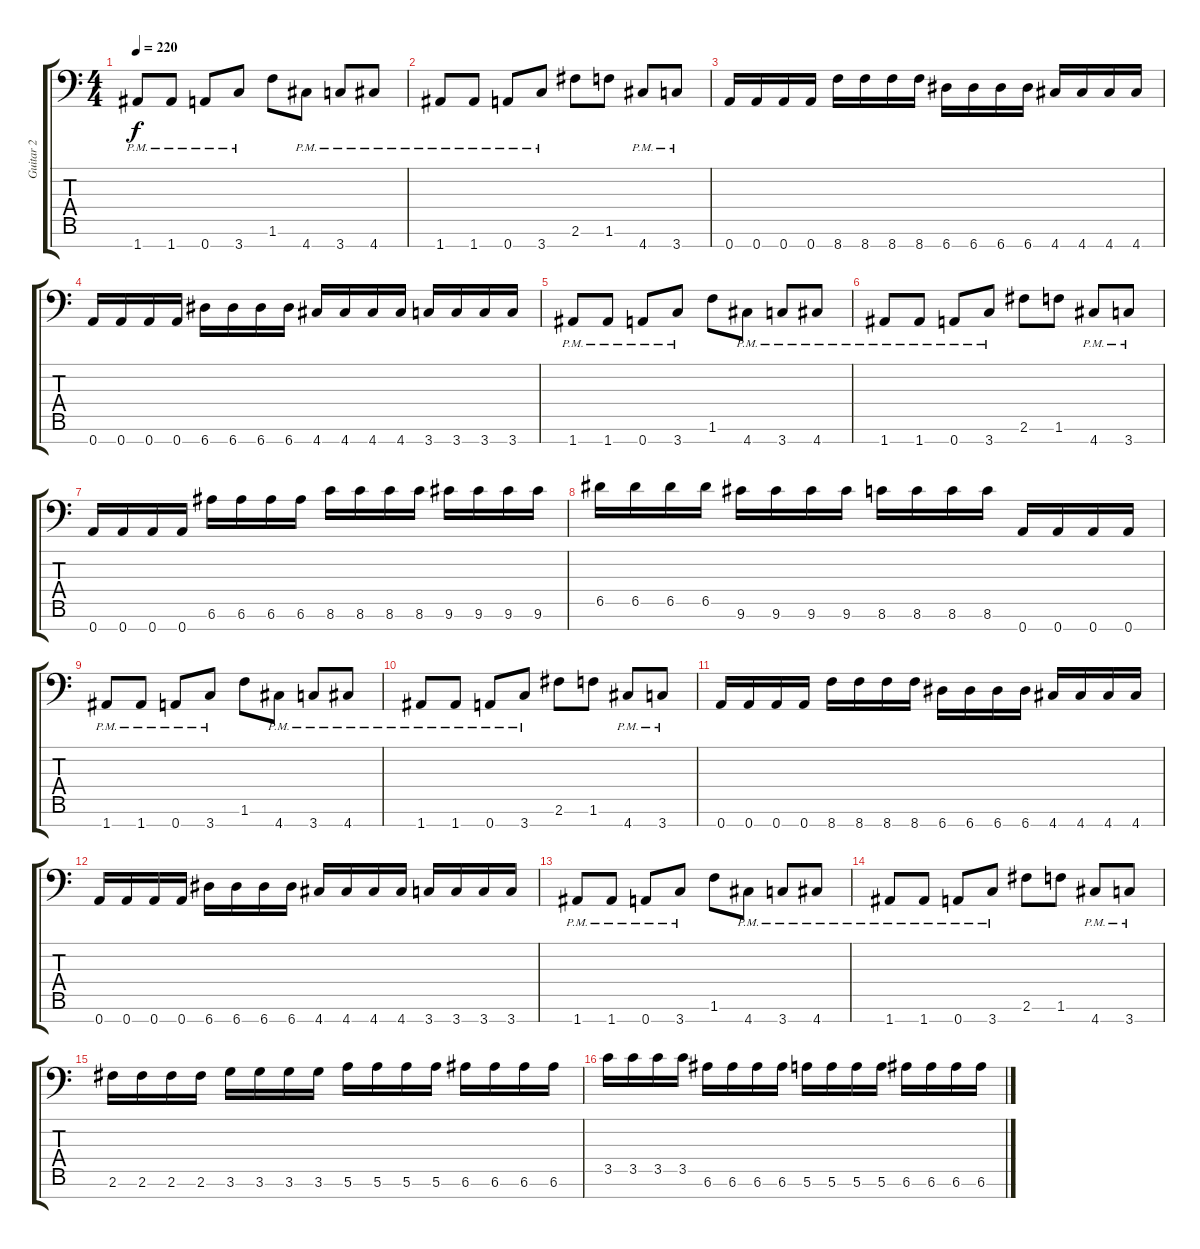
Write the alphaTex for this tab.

\track ("Guitar 2" "Guitar 2") {instrument distortionguitar}
\staff {score tabs}
\tuning (E4 B3 G3 D3 A2 E2 A1) {hide}
\ts (4 4)
\tempo 220
\clef f4
\ks c
1.7{pm}.8{dy f} 1.7{pm}.8 0.7{pm}.8 3.7{pm}.8 1.6.8 4.7{pm}.8 3.7{pm}.8 4.7{pm}.8 |
1.7{pm}.8 1.7{pm}.8 0.7{pm}.8 3.7{pm}.8 2.6.8 1.6.8 4.7{pm}.8 3.7{pm}.8 |
0.7.16 0.7.16 0.7.16 0.7.16 8.7.16 8.7.16 8.7.16 8.7.16 6.7.16 6.7.16 6.7.16 6.7.16 4.7.16 4.7.16 4.7.16 4.7.16 |
0.7.16 0.7.16 0.7.16 0.7.16 6.7.16 6.7.16 6.7.16 6.7.16 4.7.16 4.7.16 4.7.16 4.7.16 3.7.16 3.7.16 3.7.16 3.7.16 |
1.7{pm}.8 1.7{pm}.8 0.7{pm}.8 3.7{pm}.8 1.6.8 4.7{pm}.8 3.7{pm}.8 4.7{pm}.8 |
1.7{pm}.8 1.7{pm}.8 0.7{pm}.8 3.7{pm}.8 2.6.8 1.6.8 4.7{pm}.8 3.7{pm}.8 |
0.7.16 0.7.16 0.7.16 0.7.16 6.6.16 6.6.16 6.6.16 6.6.16 8.6.16 8.6.16 8.6.16 8.6.16 9.6.16 9.6.16 9.6.16 9.6.16 |
6.5.16 6.5.16 6.5.16 6.5.16 9.6.16 9.6.16 9.6.16 9.6.16 8.6.16 8.6.16 8.6.16 8.6.16 0.7.16 0.7.16 0.7.16 0.7.16 |
1.7{pm}.8 1.7{pm}.8 0.7{pm}.8 3.7{pm}.8 1.6.8 4.7{pm}.8 3.7{pm}.8 4.7{pm}.8 |
1.7{pm}.8 1.7{pm}.8 0.7{pm}.8 3.7{pm}.8 2.6.8 1.6.8 4.7{pm}.8 3.7{pm}.8 |
0.7.16 0.7.16 0.7.16 0.7.16 8.7.16 8.7.16 8.7.16 8.7.16 6.7.16 6.7.16 6.7.16 6.7.16 4.7.16 4.7.16 4.7.16 4.7.16 |
0.7.16 0.7.16 0.7.16 0.7.16 6.7.16 6.7.16 6.7.16 6.7.16 4.7.16 4.7.16 4.7.16 4.7.16 3.7.16 3.7.16 3.7.16 3.7.16 |
1.7{pm}.8 1.7{pm}.8 0.7{pm}.8 3.7{pm}.8 1.6.8 4.7{pm}.8 3.7{pm}.8 4.7{pm}.8 |
1.7{pm}.8 1.7{pm}.8 0.7{pm}.8 3.7{pm}.8 2.6.8 1.6.8 4.7{pm}.8 3.7{pm}.8 |
2.6.16 2.6.16 2.6.16 2.6.16 3.6.16 3.6.16 3.6.16 3.6.16 5.6.16 5.6.16 5.6.16 5.6.16 6.6.16 6.6.16 6.6.16 6.6.16 |
3.5.16 3.5.16 3.5.16 3.5.16 6.6.16 6.6.16 6.6.16 6.6.16 5.6.16 5.6.16 5.6.16 5.6.16 6.6.16 6.6.16 6.6.16 6.6.16
